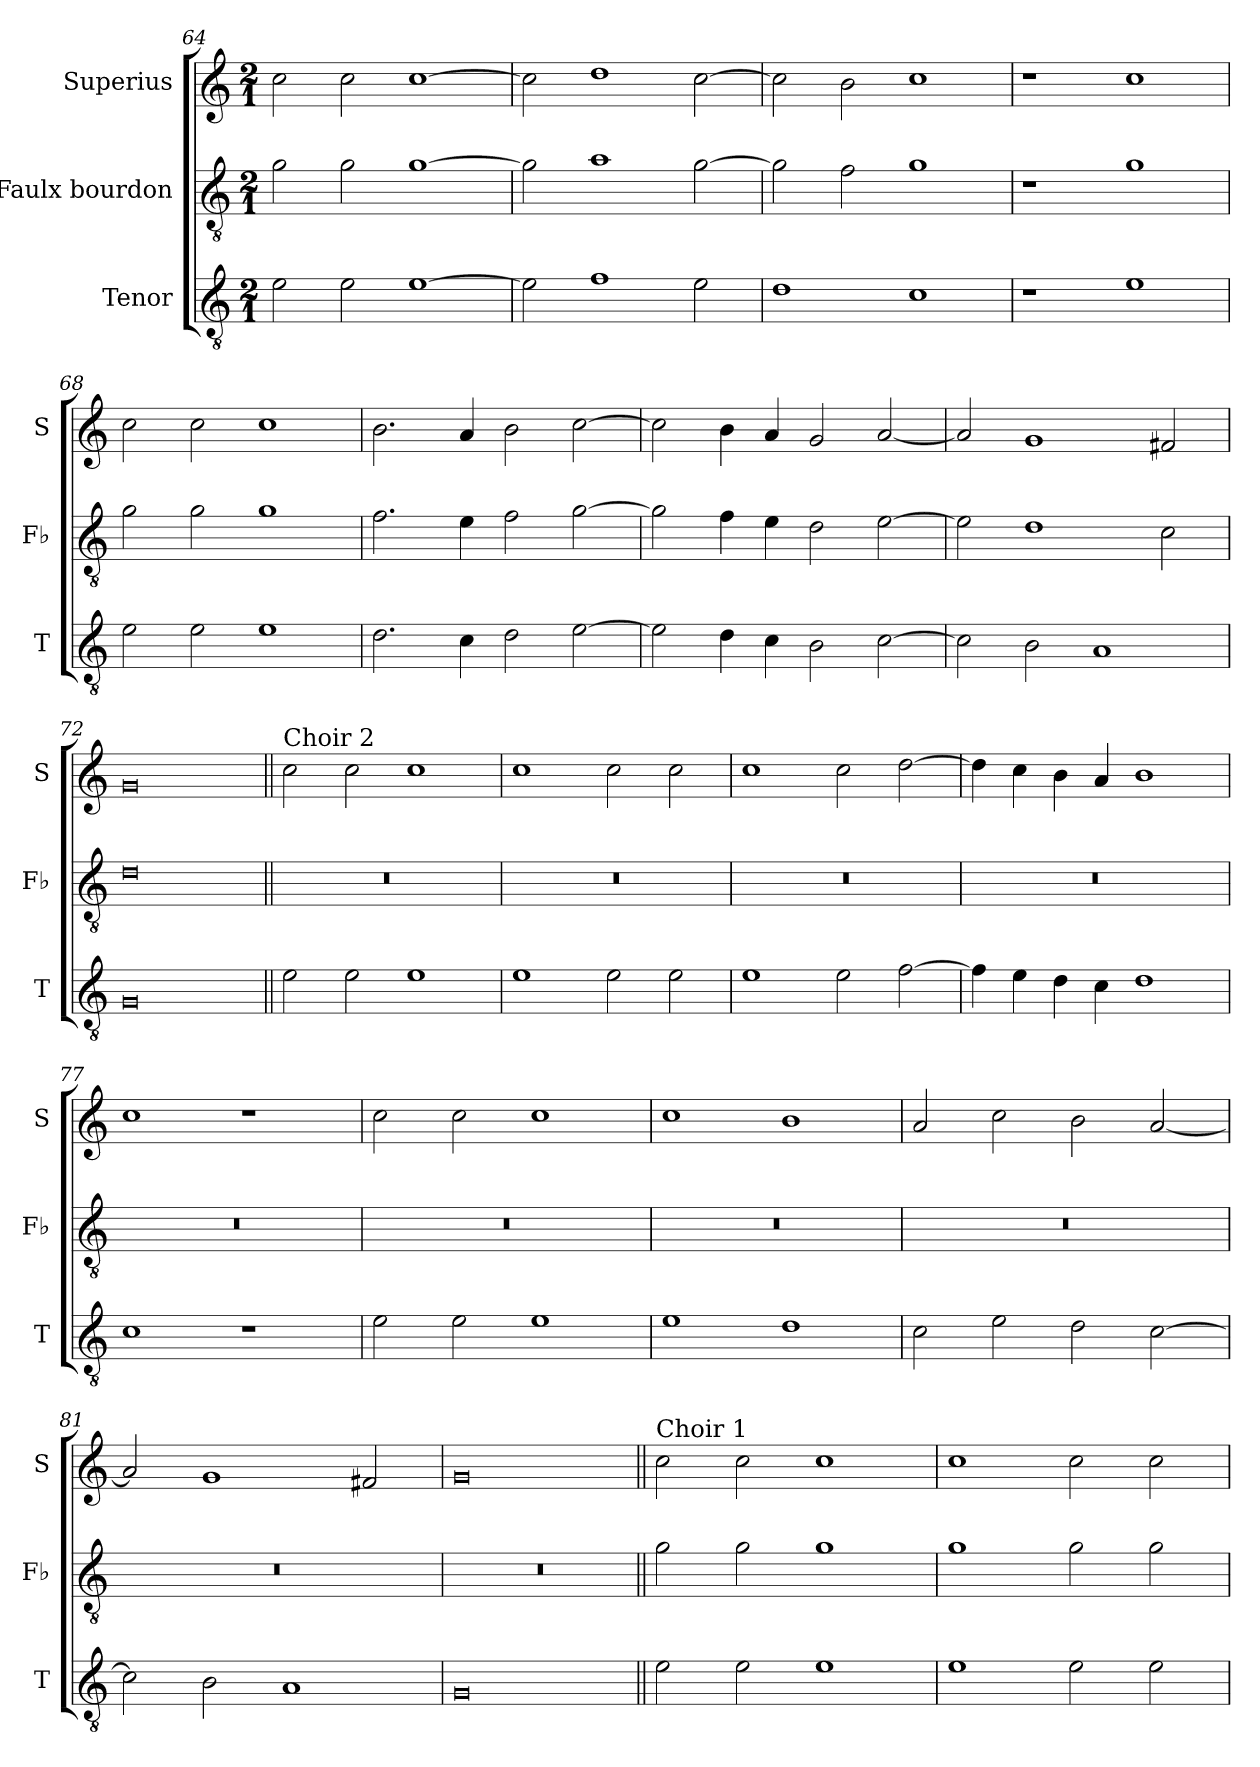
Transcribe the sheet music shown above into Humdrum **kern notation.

**kern	**kern	**kern
*part3	*part2	*part1
*staff3	*staff2	*staff1
*I"Tenor	*I"Faulx bourdon	*I"Superius
*I'T	*I'Fb	*I'S
*clefGv2	*clefGv2	*clefG2
*k[]	*k[]	*k[]
*M2/1	*M2/1	*M2/1
=64	=64	=64
2e\	2g\	2cc\
2e\	2g\	2cc\
[1e	[1g	[1cc
=65	=65	=65
2e\]	2g\]	2cc\]
1f	1a	1dd
2e\	[2g\	[2cc\
=66	=66	=66
1d	2g\]	2cc\]
.	2f\	2b\
1c	1g	1cc
=67	=67	=67
1r	1r	1r
1e	1g	1cc
=68	=68	=68
2e\	2g\	2cc\
2e\	2g\	2cc\
1e	1g	1cc
=69	=69	=69
2.d\	2.f\	2.b\
4c\	4e\	4a/
2d\	2f\	2b\
[2e\	[2g\	[2cc\
=70	=70	=70
2e\]	2g\]	2cc\]
4d\	4f\	4b\
4c\	4e\	4a/
2B\	2d\	2g/
[2c\	[2e\	[2a/
=71	=71	=71
2c\]	2e\]	2a/]
2B\	1d	1g
1A	.	.
.	2c\	2f#X/
=72	=72	=72
0G	0d	0g
=73||	=73||	=73||
!	!	!LO:TX:a:t=Choir 2
2e\	0r	2cc\
2e\	.	2cc\
1e	.	1cc
=74	=74	=74
1e	0r	1cc
2e\	.	2cc\
2e\	.	2cc\
=75	=75	=75
1e	0r	1cc
2e\	.	2cc\
[2f\	.	[2dd\
=76	=76	=76
4f\]	0r	4dd\]
4e\	.	4cc\
4d\	.	4b\
4c\	.	4a/
1d	.	1b
=77	=77	=77
1c	0r	1cc
1r	.	1r
=78	=78	=78
2e\	0r	2cc\
2e\	.	2cc\
1e	.	1cc
=79	=79	=79
1e	0r	1cc
1d	.	1b
=80	=80	=80
2c\	0r	2a/
2e\	.	2cc\
2d\	.	2b\
[2c\	.	[2a/
=81	=81	=81
2c\]	0r	2a/]
2B\	.	1g
1A	.	.
.	.	2f#X/
=82	=82	=82
0G	0r	0g
=83||	=83||	=83||
!	!	!LO:TX:a:t=Choir 1
2e\	2g\	2cc\
2e\	2g\	2cc\
1e	1g	1cc
=84	=84	=84
1e	1g	1cc
2e\	2g\	2cc\
2e\	2g\	2cc\
=	=	=
*-	*-	*-
